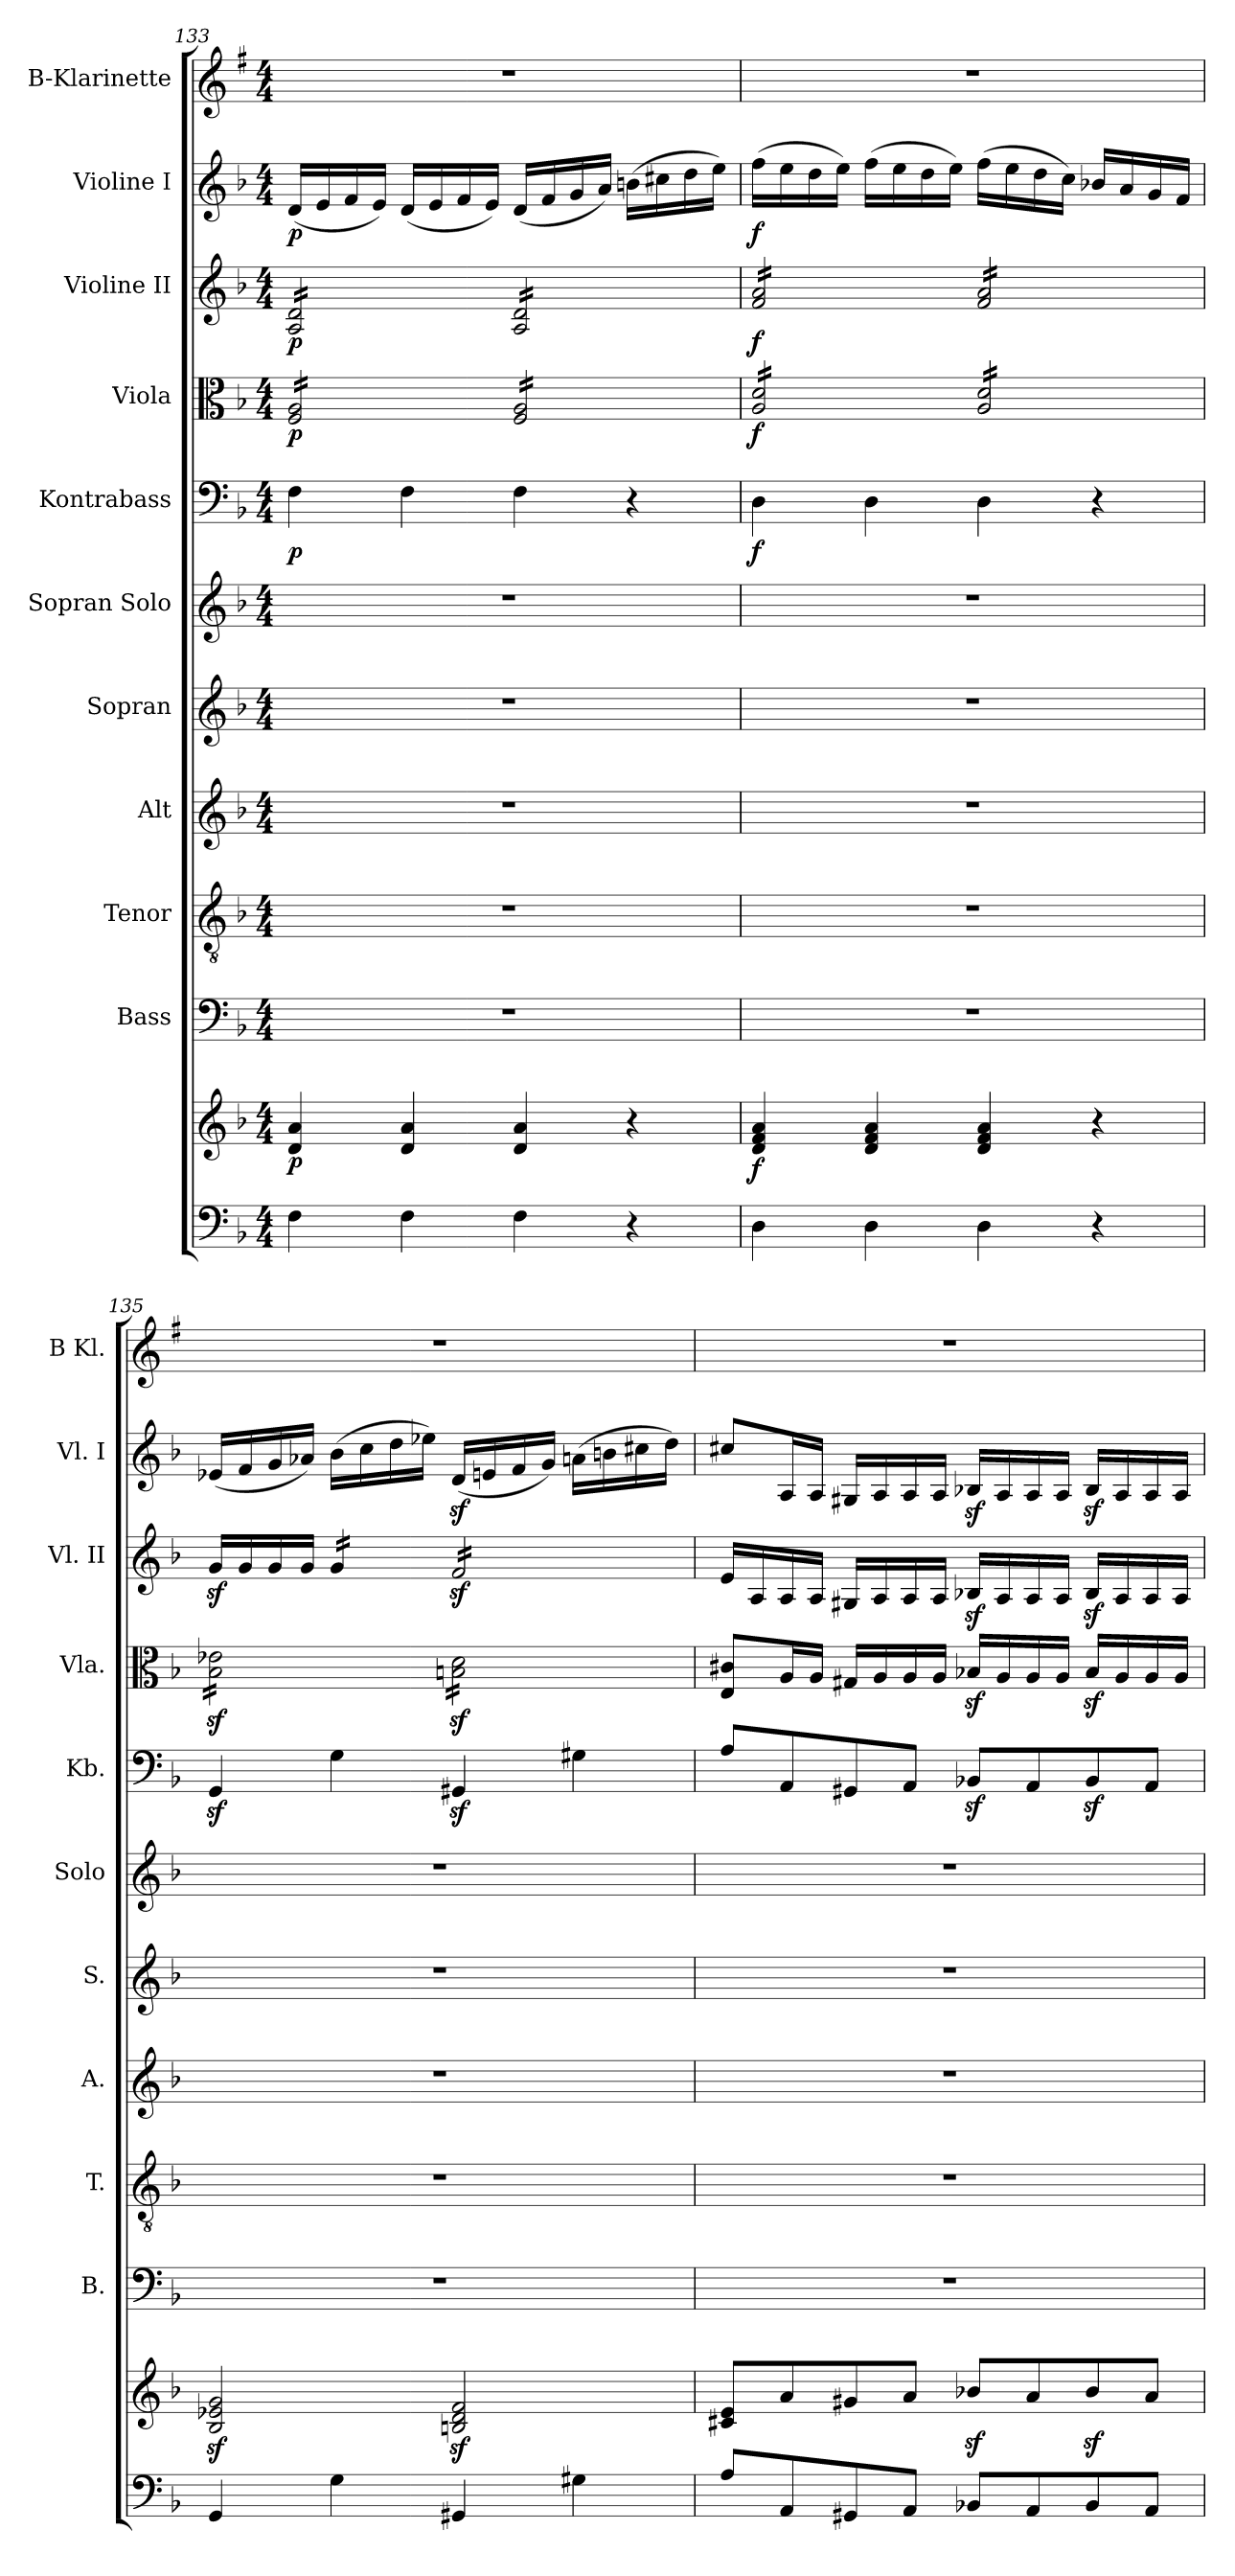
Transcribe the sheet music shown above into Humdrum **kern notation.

**kern	**kern	**dynam	**kern	**kern	**kern	**kern	**kern	**kern	**dynam	**kern	**dynam	**kern	**dynam	**kern	**dynam	**kern
*part11	*part11	*part11	*part10	*part9	*part8	*part7	*part6	*part5	*part5	*part4	*part4	*part3	*part3	*part2	*part2	*part1
*staff12	*staff11	*staff11/12	*staff10	*staff9	*staff8	*staff7	*staff6	*staff5	*staff5	*staff4	*staff4	*staff3	*staff3	*staff2	*staff2	*staff1
*	*	*	*I"Bass	*I"Tenor	*I"Alt	*I"Sopran	*I"Sopran Solo	*I"Kontrabass	*	*I"Viola	*	*I"Violine II	*	*I"Violine I	*	*I"B-Klarinette
*	*	*	*I'B.	*I'T.	*I'A.	*I'S.	*I'Solo	*I'Kb.	*	*I'Vla.	*	*I'Vl. II	*	*I'Vl. I	*	*I'B Kl.
*clefF4	*clefG2	*	*clefF4	*clefGv2	*clefG2	*clefG2	*clefG2	*clefF4	*	*clefC3	*	*clefG2	*	*clefG2	*	*clefG2
*	*	*	*	*	*	*	*	*ITrd7c12	*	*	*	*	*	*	*	*ITrd1c2
*k[b-]	*k[b-]	*	*k[b-]	*k[b-]	*k[b-]	*k[b-]	*k[b-]	*k[b-]	*	*k[b-]	*	*k[b-]	*	*k[b-]	*	*k[b-]
*F:	*F:	*	*F:	*F:	*F:	*F:	*F:	*F:	*	*F:	*	*F:	*	*F:	*	*F:
*M4/4	*M4/4	*	*M4/4	*M4/4	*M4/4	*M4/4	*M4/4	*M4/4	*	*M4/4	*	*M4/4	*	*M4/4	*	*M4/4
=133	=133	=133	=133	=133	=133	=133	=133	=133	=133	=133	=133	=133	=133	=133	=133	=133
!	!	!LO:DY:b	!	!	!	!	!	!	!LO:DY:b	!	!LO:DY:b	!	!LO:DY:b	!	!LO:DY:b	!
*	*	*	*	*	*	*	*	*	*	*tremolo	*	*	*	*	*	*
*	*	*	*	*	*	*	*	*	*	*	*	*tremolo	*	*	*	*
4F\	4d/ 4a/	p	1r	1r	1r	1r	1r	4FF\	p	16F/ 16A/LL	p	16A/ 16d/LL	p	(<16d/LL	p	1r
.	.	.	.	.	.	.	.	.	.	16F/ 16A/	.	16A/ 16d/	.	16e/	.	.
.	.	.	.	.	.	.	.	.	.	16F/ 16A/	.	16A/ 16d/	.	16f/	.	.
.	.	.	.	.	.	.	.	.	.	16F/ 16A/	.	16A/ 16d/	.	16e/JJ)	.	.
4F\	4d/ 4a/	.	.	.	.	.	.	4FF\	.	16F/ 16A/	.	16A/ 16d/	.	(<16d/LL	.	.
.	.	.	.	.	.	.	.	.	.	16F/ 16A/	.	16A/ 16d/	.	16e/	.	.
.	.	.	.	.	.	.	.	.	.	16F/ 16A/	.	16A/ 16d/	.	16f/	.	.
.	.	.	.	.	.	.	.	.	.	16F/ 16A/JJ	.	16A/ 16d/JJ	.	16e/JJ)	.	.
4F\	4d/ 4a/	.	.	.	.	.	.	4FF\	.	16F/ 16A/LL	.	16A/ 16d/LL	.	(<16d/LL	.	.
.	.	.	.	.	.	.	.	.	.	16F/ 16A/	.	16A/ 16d/	.	16f/	.	.
.	.	.	.	.	.	.	.	.	.	16F/ 16A/	.	16A/ 16d/	.	16g/	.	.
.	.	.	.	.	.	.	.	.	.	16F/ 16A/	.	16A/ 16d/	.	16a/JJ)	.	.
4r	4r	.	.	.	.	.	.	4r	.	16F/ 16A/	.	16A/ 16d/	.	(>16bn\LL	.	.
.	.	.	.	.	.	.	.	.	.	16F/ 16A/	.	16A/ 16d/	.	16cc#X\	.	.
.	.	.	.	.	.	.	.	.	.	16F/ 16A/	.	16A/ 16d/	.	16dd\	.	.
.	.	.	.	.	.	.	.	.	.	16F/ 16A/JJ	.	16A/ 16d/JJ	.	16ee\JJ)	.	.
!!LO:PB:g=z
=134	=134	=134	=134	=134	=134	=134	=134	=134	=134	=134	=134	=134	=134	=134	=134	=134
!	!	!LO:DY:b	!	!	!	!	!	!	!LO:DY:b	!	!LO:DY:b	!	!LO:DY:b	!	!LO:DY:b	!
4D\	4d/ 4f/ 4a/	f	1r	1r	1r	1r	1r	4DD\	f	16A/ 16d/LL	f	16f/ 16a/LL	f	(>16ff\LL	f	1r
.	.	.	.	.	.	.	.	.	.	16A/ 16d/	.	16f/ 16a/	.	16ee\	.	.
.	.	.	.	.	.	.	.	.	.	16A/ 16d/	.	16f/ 16a/	.	16dd\	.	.
.	.	.	.	.	.	.	.	.	.	16A/ 16d/	.	16f/ 16a/	.	16ee\JJ)	.	.
4D\	4d/ 4f/ 4a/	.	.	.	.	.	.	4DD\	.	16A/ 16d/	.	16f/ 16a/	.	(>16ff\LL	.	.
.	.	.	.	.	.	.	.	.	.	16A/ 16d/	.	16f/ 16a/	.	16ee\	.	.
.	.	.	.	.	.	.	.	.	.	16A/ 16d/	.	16f/ 16a/	.	16dd\	.	.
.	.	.	.	.	.	.	.	.	.	16A/ 16d/JJ	.	16f/ 16a/JJ	.	16ee\JJ)	.	.
4D\	4d/ 4f/ 4a/	.	.	.	.	.	.	4DD\	.	16A/ 16d/LL	.	16f/ 16a/LL	.	(>16ff\LL	.	.
.	.	.	.	.	.	.	.	.	.	16A/ 16d/	.	16f/ 16a/	.	16ee\	.	.
.	.	.	.	.	.	.	.	.	.	16A/ 16d/	.	16f/ 16a/	.	16dd\	.	.
.	.	.	.	.	.	.	.	.	.	16A/ 16d/	.	16f/ 16a/	.	16cc\JJ)	.	.
4r	4r	.	.	.	.	.	.	4r	.	16A/ 16d/	.	16f/ 16a/	.	16b-X/LL	.	.
.	.	.	.	.	.	.	.	.	.	16A/ 16d/	.	16f/ 16a/	.	16a/	.	.
.	.	.	.	.	.	.	.	.	.	16A/ 16d/	.	16f/ 16a/	.	16g/	.	.
.	.	.	.	.	.	.	.	.	.	16A/ 16d/JJ	.	16f/ 16a/JJ	.	16f/JJ	.	.
*	*	*	*	*	*	*	*	*	*	*	*	*Xtremolo	*	*	*	*
=135	=135	=135	=135	=135	=135	=135	=135	=135	=135	=135	=135	=135	=135	=135	=135	=135
4GG/	2B-/z< 2e-X/z< 2g/z<	.	1r	1r	1r	1r	1r	4GGGz</	.	16B-\z< 16e-X\z<LL	.	16gz</LL	.	(<16e-X/LL	.	1r
.	.	.	.	.	.	.	.	.	.	16B-\z< 16e-X\z<	.	16g/	.	16f/	.	.
.	.	.	.	.	.	.	.	.	.	16B-\z< 16e-X\z<	.	16g/	.	16g/	.	.
.	.	.	.	.	.	.	.	.	.	16B-\z< 16e-X\z<	.	16g/JJ	.	16a-X/JJ)	.	.
*	*	*	*	*	*	*	*	*	*	*	*	*tremolo	*	*	*	*
4G\	.	.	.	.	.	.	.	4GG\	.	16B-\z< 16e-X\z<	.	16g/LL	.	(>16b-\LL	.	.
.	.	.	.	.	.	.	.	.	.	16B-\z< 16e-X\z<	.	16g/	.	16cc\	.	.
.	.	.	.	.	.	.	.	.	.	16B-\z< 16e-X\z<	.	16g/	.	16dd\	.	.
.	.	.	.	.	.	.	.	.	.	16B-\z< 16e-X\z<JJ	.	16g/JJ	.	16ee-X\JJ)	.	.
4GG#X/	2Bn/z< 2d/z< 2f/z<	.	.	.	.	.	.	4GGG#Xz</	.	16Bn\z< 16d\z<LL	.	16fz</LL	.	(<16dz</LL	.	.
.	.	.	.	.	.	.	.	.	.	16Bn\z< 16d\z<	.	16fz</	.	16en/	.	.
.	.	.	.	.	.	.	.	.	.	16Bn\z< 16d\z<	.	16fz</	.	16f/	.	.
.	.	.	.	.	.	.	.	.	.	16Bn\z< 16d\z<	.	16fz</	.	16g/JJ)	.	.
4G#X\	.	.	.	.	.	.	.	4GG#X\	.	16Bn\z< 16d\z<	.	16fz</	.	(>16an\LL	.	.
.	.	.	.	.	.	.	.	.	.	16Bn\z< 16d\z<	.	16fz</	.	16bn\	.	.
.	.	.	.	.	.	.	.	.	.	16Bn\z< 16d\z<	.	16fz</	.	16cc#X\	.	.
.	.	.	.	.	.	.	.	.	.	16Bn\z< 16d\z<JJ	.	16fz</JJ	.	16dd\JJ)	.	.
*	*	*	*	*	*	*	*	*	*	*	*	*Xtremolo	*	*	*	*
*	*	*	*	*	*	*	*	*	*	*Xtremolo	*	*	*	*	*	*
=136	=136	=136	=136	=136	=136	=136	=136	=136	=136	=136	=136	=136	=136	=136	=136	=136
8A/L	8c#X/ 8e/L	.	1r	1r	1r	1r	1r	8AA/L	.	8E/ 8c#X/L	.	16e/LL	.	8cc#X/L	.	1r
.	.	.	.	.	.	.	.	.	.	.	.	16A/	.	.	.	.
8AA/	8a/	.	.	.	.	.	.	8AAA/	.	16A/L	.	16A/	.	16A/L	.	.
.	.	.	.	.	.	.	.	.	.	16A/JJ	.	16A/JJ	.	16A/JJ	.	.
8GG#X/	8g#X/	.	.	.	.	.	.	8GGG#X/	.	16G#X/LL	.	16G#X/LL	.	16G#X/LL	.	.
.	.	.	.	.	.	.	.	.	.	16A/	.	16A/	.	16A/	.	.
8AA/J	8a/J	.	.	.	.	.	.	8AAA/J	.	16A/	.	16A/	.	16A/	.	.
.	.	.	.	.	.	.	.	.	.	16A/JJ	.	16A/JJ	.	16A/JJ	.	.
8BB-X/L	8b-Xz</L	.	.	.	.	.	.	8BBB-Xz</L	.	16B-Xz</LL	.	16B-Xz</LL	.	16B-Xz</LL	.	.
.	.	.	.	.	.	.	.	.	.	16A/	.	16A/	.	16A/	.	.
8AA/	8a/	.	.	.	.	.	.	8AAA/	.	16A/	.	16A/	.	16A/	.	.
.	.	.	.	.	.	.	.	.	.	16A/JJ	.	16A/JJ	.	16A/JJ	.	.
8BB-/	8b-z</	.	.	.	.	.	.	8BBB-z</	.	16B-z</LL	.	16B-z</LL	.	16B-z</LL	.	.
.	.	.	.	.	.	.	.	.	.	16A/	.	16A/	.	16A/	.	.
8AA/J	8a/J	.	.	.	.	.	.	8AAA/J	.	16A/	.	16A/	.	16A/	.	.
.	.	.	.	.	.	.	.	.	.	16A/JJ	.	16A/JJ	.	16A/JJ	.	.
=	=	=	=	=	=	=	=	=	=	=	=	=	=	=	=	=
*-	*-	*-	*-	*-	*-	*-	*-	*-	*-	*-	*-	*-	*-	*-	*-	*-
